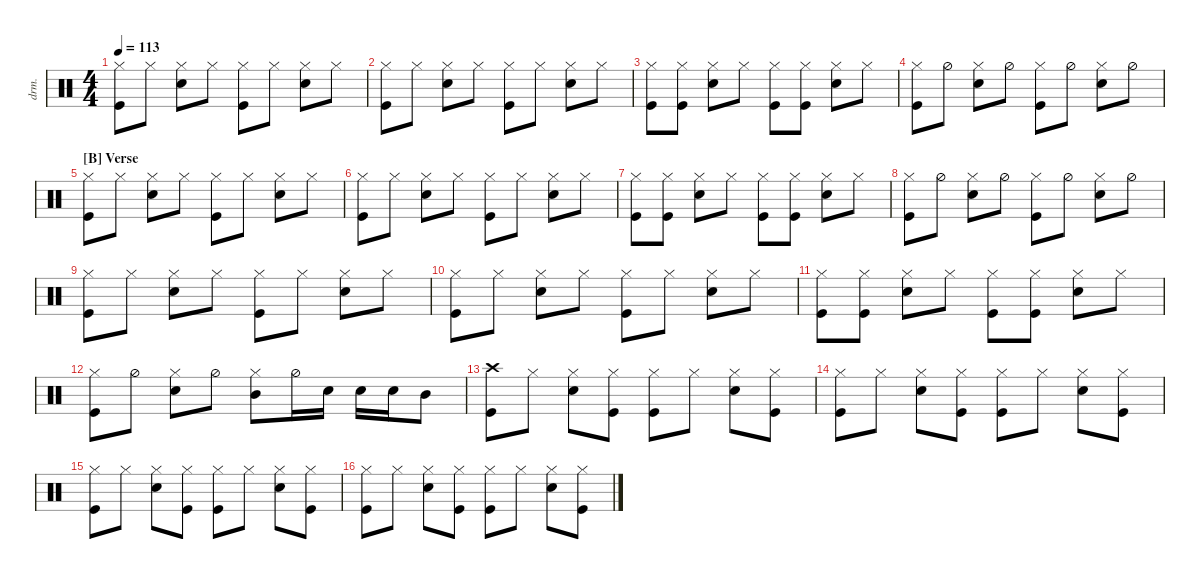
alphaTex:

\defaultSystemsLayout 4
\hideDynamics
\bracketExtendMode nobrackets
\otherSystemsTrackNameOrientation horizontal
\track ("Drumkit" "drm.") {instrument percussion}
\staff {score}
\articulation defaults
\ts (4 4)
\tempo 113
\clef neutral
\ks c
("Hi-Hat (closed)" "Kick (hit)").8{dy mf} "Hi-Hat (closed)".8 ("Hi-Hat (closed)" "Snare (hit) 2").8 "Hi-Hat (closed)".8 ("Hi-Hat (closed)" "Kick (hit)").8 "Hi-Hat (closed)".8 ("Hi-Hat (closed)" "Snare (hit) 2").8 "Hi-Hat (closed)".8 |
("Hi-Hat (closed)" "Kick (hit)").8 "Hi-Hat (closed)".8 ("Hi-Hat (closed)" "Snare (hit) 2").8 "Hi-Hat (closed)".8 ("Hi-Hat (closed)" "Kick (hit)").8 "Hi-Hat (closed)".8 ("Hi-Hat (closed)" "Snare (hit) 2").8 "Hi-Hat (closed)".8 |
("Hi-Hat (closed)" "Kick (hit)").8 ("Hi-Hat (closed)" "Kick (hit)").8 ("Hi-Hat (closed)" "Snare (hit) 2").8 "Hi-Hat (closed)".8 ("Hi-Hat (closed)" "Kick (hit)").8 ("Hi-Hat (closed)" "Kick (hit)").8 ("Hi-Hat (closed)" "Snare (hit) 2").8 "Hi-Hat (closed)".8 |
("Hi-Hat (closed)" "Kick (hit)").8 "Hi-Hat (half)".8 ("Hi-Hat (closed)" "Snare (hit) 2").8 "Hi-Hat (half)".8 ("Hi-Hat (closed)" "Kick (hit)").8 "Hi-Hat (half)".8 ("Hi-Hat (closed)" "Snare (hit) 2").8 "Hi-Hat (half)".8 |
\section ("B" "Verse")
("Hi-Hat (closed)" "Kick (hit)").8 "Hi-Hat (closed)".8 ("Hi-Hat (closed)" "Snare (hit) 2").8 "Hi-Hat (closed)".8 ("Hi-Hat (closed)" "Kick (hit)").8 "Hi-Hat (closed)".8 ("Hi-Hat (closed)" "Snare (hit) 2").8 "Hi-Hat (closed)".8 |
("Hi-Hat (closed)" "Kick (hit)").8 "Hi-Hat (closed)".8 ("Hi-Hat (closed)" "Snare (hit) 2").8 "Hi-Hat (closed)".8 ("Hi-Hat (closed)" "Kick (hit)").8 "Hi-Hat (closed)".8 ("Hi-Hat (closed)" "Snare (hit) 2").8 "Hi-Hat (closed)".8 |
("Hi-Hat (closed)" "Kick (hit)").8 ("Hi-Hat (closed)" "Kick (hit)").8 ("Hi-Hat (closed)" "Snare (hit) 2").8 "Hi-Hat (closed)".8 ("Hi-Hat (closed)" "Kick (hit)").8 ("Hi-Hat (closed)" "Kick (hit)").8 ("Hi-Hat (closed)" "Snare (hit) 2").8 "Hi-Hat (closed)".8 |
("Hi-Hat (closed)" "Kick (hit)").8 "Hi-Hat (half)".8 ("Hi-Hat (closed)" "Snare (hit) 2").8 "Hi-Hat (half)".8 ("Hi-Hat (closed)" "Kick (hit)").8 "Hi-Hat (half)".8 ("Hi-Hat (closed)" "Snare (hit) 2").8 "Hi-Hat (half)".8 |
("Hi-Hat (closed)" "Kick (hit)").8 "Hi-Hat (closed)".8 ("Hi-Hat (closed)" "Snare (hit) 2").8 "Hi-Hat (closed)".8 ("Hi-Hat (closed)" "Kick (hit)").8 "Hi-Hat (closed)".8 ("Hi-Hat (closed)" "Snare (hit) 2").8 "Hi-Hat (closed)".8 |
("Hi-Hat (closed)" "Kick (hit)").8 "Hi-Hat (closed)".8 ("Hi-Hat (closed)" "Snare (hit) 2").8 "Hi-Hat (closed)".8 ("Hi-Hat (closed)" "Kick (hit)").8 "Hi-Hat (closed)".8 ("Hi-Hat (closed)" "Snare (hit) 2").8 "Hi-Hat (closed)".8 |
("Hi-Hat (closed)" "Kick (hit)").8 ("Hi-Hat (closed)" "Kick (hit)").8 ("Hi-Hat (closed)" "Snare (hit) 2").8 "Hi-Hat (closed)".8 ("Hi-Hat (closed)" "Kick (hit)").8 ("Hi-Hat (closed)" "Kick (hit)").8 ("Hi-Hat (closed)" "Snare (hit) 2").8 "Hi-Hat (closed)".8 |
("Hi-Hat (closed)" "Kick (hit)").8 "Hi-Hat (half)".8 ("Hi-Hat (closed)" "Snare (hit) 2").8 "Hi-Hat (half)".8 ("Hi-Hat (closed)" "Mid Tom (hit)").8 "Hi-Hat (half)".16 "Snare (hit) 2".16 "Snare (hit) 2".16 "Snare (hit) 2".16 "Mid Tom (hit)".8 |
("Crash high (hit)" "Kick (hit)").8 "Hi-Hat (closed)".8 ("Hi-Hat (closed)" "Snare (hit) 2").8 ("Hi-Hat (closed)" "Kick (hit)").8 ("Hi-Hat (closed)" "Kick (hit)").8 "Hi-Hat (closed)".8 ("Hi-Hat (closed)" "Snare (hit) 2").8 ("Hi-Hat (closed)" "Kick (hit)").8 |
("Kick (hit)" "Hi-Hat (closed)").8 "Hi-Hat (closed)".8 ("Hi-Hat (closed)" "Snare (hit) 2").8 ("Hi-Hat (closed)" "Kick (hit)").8 ("Hi-Hat (closed)" "Kick (hit)").8 "Hi-Hat (closed)".8 ("Hi-Hat (closed)" "Snare (hit) 2").8 ("Hi-Hat (closed)" "Kick (hit)").8 |
("Kick (hit)" "Hi-Hat (closed)").8 "Hi-Hat (closed)".8 ("Hi-Hat (closed)" "Snare (hit) 2").8 ("Hi-Hat (closed)" "Kick (hit)").8 ("Hi-Hat (closed)" "Kick (hit)").8 "Hi-Hat (closed)".8 ("Hi-Hat (closed)" "Snare (hit) 2").8 ("Hi-Hat (closed)" "Kick (hit)").8 |
("Kick (hit)" "Hi-Hat (closed)").8 "Hi-Hat (closed)".8 ("Hi-Hat (closed)" "Snare (hit) 2").8 ("Hi-Hat (closed)" "Kick (hit)").8 ("Hi-Hat (closed)" "Kick (hit)").8 "Hi-Hat (closed)".8 ("Hi-Hat (closed)" "Snare (hit) 2").8 ("Hi-Hat (closed)" "Kick (hit)").8
